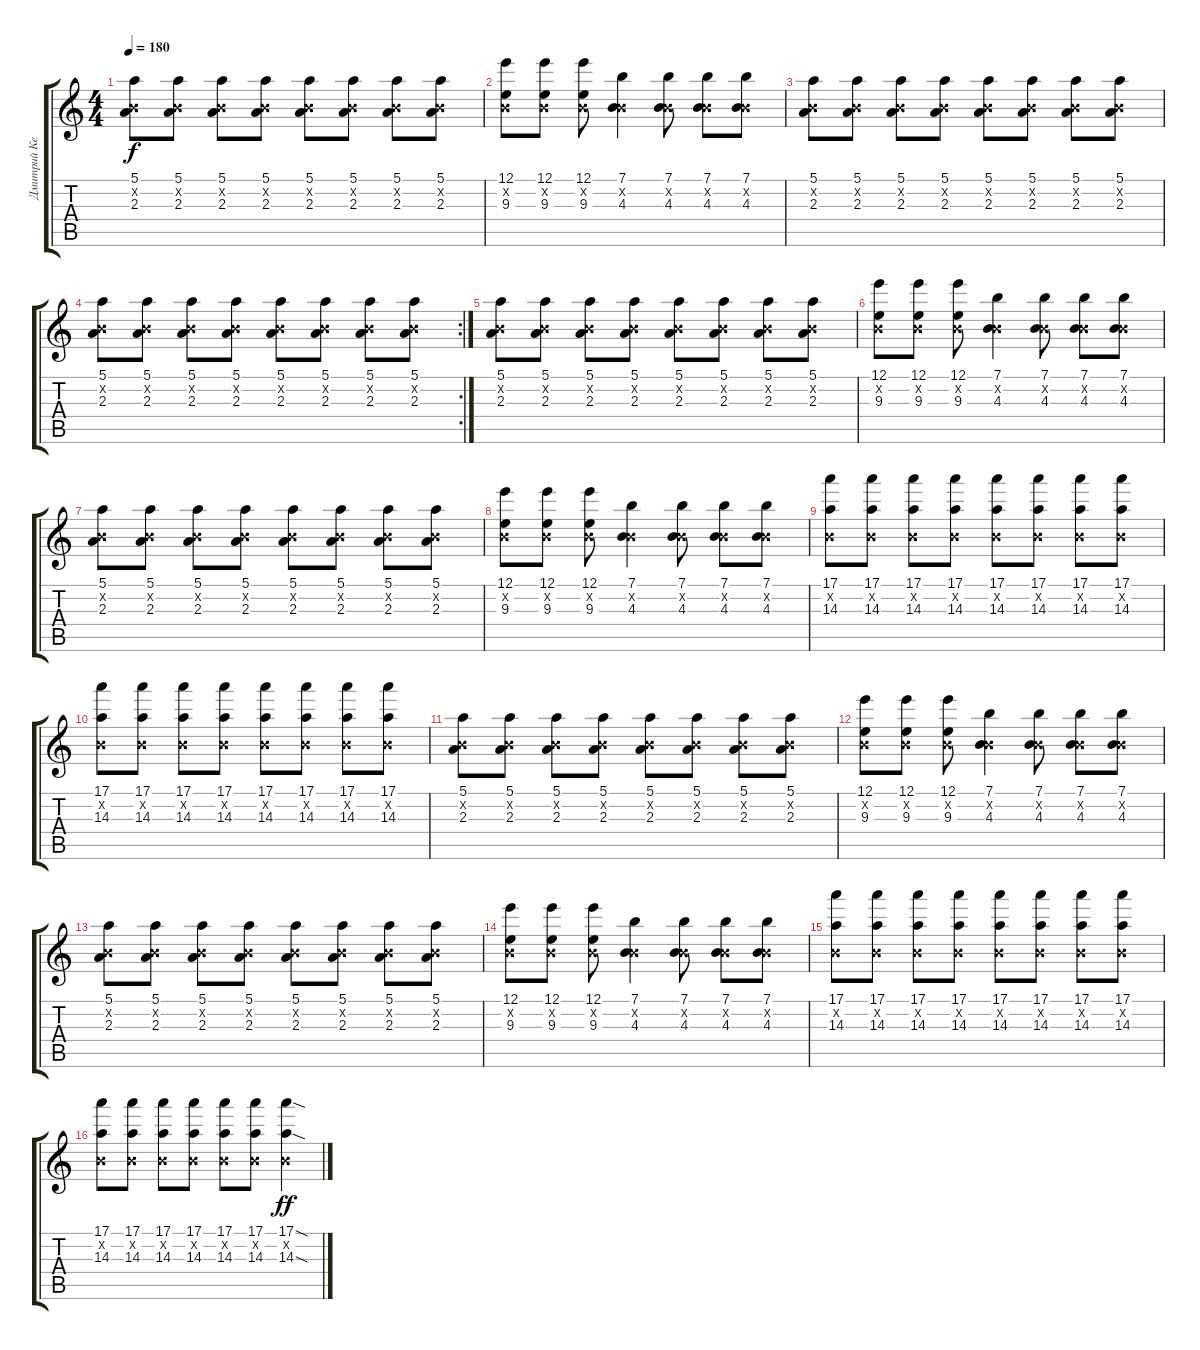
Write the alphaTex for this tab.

\track ("Дмитрий Кежватов" "Дмитрий Ке") {instrument distortionguitar}
\staff {score tabs}
\tuning (E4 B3 G3 D3 A2 E2) {hide}
\ts (4 4)
\tempo 180
\clef g2
\ks c
(5.1 0.2{x} 2.3).8{dy f} (5.1 0.2{x} 2.3).8 (5.1 0.2{x} 2.3).8 (5.1 0.2{x} 2.3).8 (5.1 0.2{x} 2.3).8 (5.1 0.2{x} 2.3).8 (5.1 0.2{x} 2.3).8 (5.1 0.2{x} 2.3).8 |
(12.1 0.2{x} 9.3).8 (12.1 0.2{x} 9.3).8 (12.1 0.2{x} 9.3).8 (7.1 0.2{x} 4.3).4 (7.1 0.2{x} 4.3).8 (7.1 0.2{x} 4.3).8 (7.1 0.2{x} 4.3).8 |
(5.1 0.2{x} 2.3).8 (5.1 0.2{x} 2.3).8 (5.1 0.2{x} 2.3).8 (5.1 0.2{x} 2.3).8 (5.1 0.2{x} 2.3).8 (5.1 0.2{x} 2.3).8 (5.1 0.2{x} 2.3).8 (5.1 0.2{x} 2.3).8 |
\rc 2
(5.1 0.2{x} 2.3).8 (5.1 0.2{x} 2.3).8 (5.1 0.2{x} 2.3).8 (5.1 0.2{x} 2.3).8 (5.1 0.2{x} 2.3).8 (5.1 0.2{x} 2.3).8 (5.1 0.2{x} 2.3).8 (5.1 0.2{x} 2.3).8 |
\section ("" "")
(5.1 0.2{x} 2.3).8 (5.1 0.2{x} 2.3).8 (5.1 0.2{x} 2.3).8 (5.1 0.2{x} 2.3).8 (5.1 0.2{x} 2.3).8 (5.1 0.2{x} 2.3).8 (5.1 0.2{x} 2.3).8 (5.1 0.2{x} 2.3).8 |
(12.1 0.2{x} 9.3).8 (12.1 0.2{x} 9.3).8 (12.1 0.2{x} 9.3).8 (7.1 0.2{x} 4.3).4 (7.1 0.2{x} 4.3).8 (7.1 0.2{x} 4.3).8 (7.1 0.2{x} 4.3).8 |
(5.1 0.2{x} 2.3).8 (5.1 0.2{x} 2.3).8 (5.1 0.2{x} 2.3).8 (5.1 0.2{x} 2.3).8 (5.1 0.2{x} 2.3).8 (5.1 0.2{x} 2.3).8 (5.1 0.2{x} 2.3).8 (5.1 0.2{x} 2.3).8 |
(12.1 0.2{x} 9.3).8 (12.1 0.2{x} 9.3).8 (12.1 0.2{x} 9.3).8 (7.1 0.2{x} 4.3).4 (7.1 0.2{x} 4.3).8 (7.1 0.2{x} 4.3).8 (7.1 0.2{x} 4.3).8 |
(17.1 0.2{x} 14.3).8 (17.1 0.2{x} 14.3).8 (17.1 0.2{x} 14.3).8 (17.1 0.2{x} 14.3).8 (17.1 0.2{x} 14.3).8 (17.1 0.2{x} 14.3).8 (17.1 0.2{x} 14.3).8 (17.1 0.2{x} 14.3).8 |
(17.1 0.2{x} 14.3).8 (17.1 0.2{x} 14.3).8 (17.1 0.2{x} 14.3).8 (17.1 0.2{x} 14.3).8 (17.1 0.2{x} 14.3).8 (17.1 0.2{x} 14.3).8 (17.1 0.2{x} 14.3).8 (17.1 0.2{x} 14.3).8 |
(5.1 0.2{x} 2.3).8 (5.1 0.2{x} 2.3).8 (5.1 0.2{x} 2.3).8 (5.1 0.2{x} 2.3).8 (5.1 0.2{x} 2.3).8 (5.1 0.2{x} 2.3).8 (5.1 0.2{x} 2.3).8 (5.1 0.2{x} 2.3).8 |
(12.1 0.2{x} 9.3).8 (12.1 0.2{x} 9.3).8 (12.1 0.2{x} 9.3).8 (7.1 0.2{x} 4.3).4 (7.1 0.2{x} 4.3).8 (7.1 0.2{x} 4.3).8 (7.1 0.2{x} 4.3).8 |
(5.1 0.2{x} 2.3).8 (5.1 0.2{x} 2.3).8 (5.1 0.2{x} 2.3).8 (5.1 0.2{x} 2.3).8 (5.1 0.2{x} 2.3).8 (5.1 0.2{x} 2.3).8 (5.1 0.2{x} 2.3).8 (5.1 0.2{x} 2.3).8 |
(12.1 0.2{x} 9.3).8 (12.1 0.2{x} 9.3).8 (12.1 0.2{x} 9.3).8 (7.1 0.2{x} 4.3).4 (7.1 0.2{x} 4.3).8 (7.1 0.2{x} 4.3).8 (7.1 0.2{x} 4.3).8 |
(17.1 0.2{x} 14.3).8 (17.1 0.2{x} 14.3).8 (17.1 0.2{x} 14.3).8 (17.1 0.2{x} 14.3).8 (17.1 0.2{x} 14.3).8 (17.1 0.2{x} 14.3).8 (17.1 0.2{x} 14.3).8 (17.1 0.2{x} 14.3).8 |
(17.1 0.2{x} 14.3).8 (17.1 0.2{x} 14.3).8 (17.1 0.2{x} 14.3).8 (17.1 0.2{x} 14.3).8 (17.1 0.2{x} 14.3).8 (17.1 0.2{x} 14.3).8 (17.1{sod} 0.2{x} 14.3{sod}).4{dy ff}
